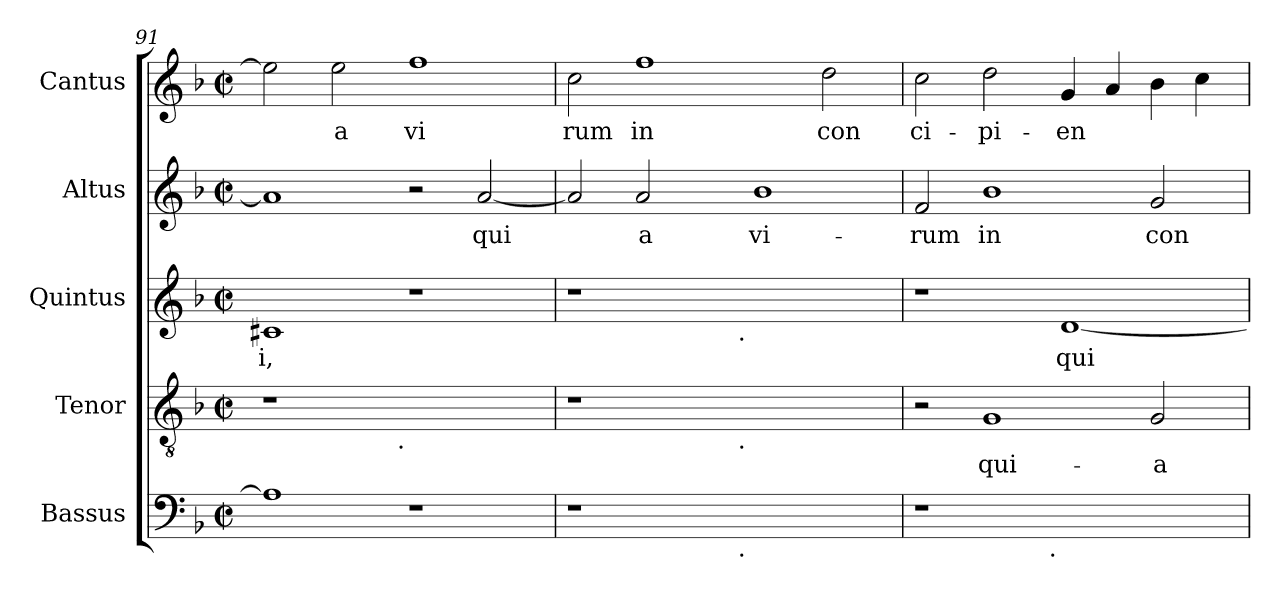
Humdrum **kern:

**kern	**text	**kern	**text	**kern	**text	**kern	**text	**kern	**text
*part5	*part5	*part4	*part4	*part3	*part3	*part2	*part2	*part1	*part1
*staff5	*staff5	*staff4	*staff4	*staff3	*staff3	*staff2	*staff2	*staff1	*staff1
*I"Bassus	*	*I"Tenor	*	*I"Quintus	*	*I"Altus	*	*I"Cantus	*
*clefF4	*	*clefGv2	*	*clefG2	*	*clefG2	*	*clefG2	*
*k[b-]	*	*k[b-]	*	*k[b-]	*	*k[b-]	*	*k[b-]	*
*F:	*	*F:	*	*F:	*	*F:	*	*F:	*
*M2/2	*	*M2/2	*	*M2/2	*	*M2/2	*	*M2/2	*
*met(c|)	*	*met(c|)	*	*met(c|)	*	*met(c|)	*	*met(c|)	*
=91	=91	=91	=91	=91	=91	=91	=91	=91	=91
!	!LO:LY:b:cj	!	!	!	!LO:LY:b	!	!LO:LY:b	!	!LO:LY:b:cj
*	*	*^	*	*	*	*	*	*	*
1A]	.	1r	2ryy	.	1c#X	i,	1a]	.	2ee\]	.
!	!	!	!	!	!	!	!	!	!	!LO:LY:b:cj
.	.	.	4...ryy	.	.	.	.	.	2ee\	a
!	!	!	!LO:TX:b:t=.	!	!	!	!	!	!	!
.	.	.	1ryy	.	.	.	.	.	.	.
!	!	!	!	!	!	!	!	!	!	!LO:LY:b:cj
1r	.	1ryy	.	.	1r	.	2r	.	1ff	vi
!	!	!	!	!	!	!	!	!LO:LY:b	!	!
.	.	.	.	.	.	.	[<2a/	qui-	.	.
.	.	.	32ryy	.	.	.	.	.	.	.
=92	=92	=92	=92	=92	=92	=92	=92	=92	=92	=92
!	!	!	!	!	!	!	!	!LO:LY:b	!	!LO:LY:b:cj
*^	*	*	*	*	*^	*	*	*	*	*
1r	2ryy	.	1r	2ryy	.	1r	2ryy	.	2a/]	--	2cc\	rum
!	!	!	!	!	!	!	!	!	!	!LO:LY:b	!	!LO:LY:b:cj
.	4ryy	.	.	4ryy	.	.	4ryy	.	2a/	-a	1ff	in
.	8ryy	.	.	8ryy	.	.	8ryy	.	.	.	.	.
.	16ryy	.	.	16ryy	.	.	16ryy	.	.	.	.	.
.	64ryy	.	.	64ryy	.	.	64ryy	.	.	.	.	.
!	!	!	!	!	!	!	!LO:TX:b:t=.	!	!	!	!	!
!	!	!	!	!LO:TX:b:t=.	!	!	!	!	!	!	!	!
!	!LO:TX:b:t=.	!	!	!	!	!	!	!	!	!	!	!
.	1ryy	.	.	1ryy	.	.	1ryy	.	.	.	.	.
!	!	!	!	!	!	!	!	!	!	!LO:LY:b	!	!
1ryy	.	.	1ryy	.	.	1ryy	.	.	1b-	vi-	.	.
!	!	!	!	!	!	!	!	!	!	!	!	!LO:LY:b:cj
.	.	.	.	.	.	.	.	.	.	.	2dd\	con
.	32.ryy	.	.	32.ryy	.	.	32.ryy	.	.	.	.	.
!!LO:LB:g=z
=93	=93	=93	=93	=93	=93	=93	=93	=93	=93	=93	=93	=93
!	!	!	!	!	!	!	!	!	!	!LO:LY:b	!	!LO:LY:b:cj
*	*	*	*v	*v	*	*	*	*	*	*	*	*
*	*	*	*	*	*v	*v	*	*	*	*	*
1r	2ryy	.	2r	.	1r	.	2f/	-rum	2cc\	ci-
!	!	!	!	!LO:LY:b:cj	!	!	!	!LO:LY:b	!	!LO:LY:b:cj
.	4...ryy	.	1G	qui-	.	.	1b-	in	2dd\	-pi-
!	!LO:TX:b:t=.	!	!	!	!	!	!	!	!	!
.	1ryy	.	.	.	.	.	.	.	.	.
!	!	!	!	!	!	!LO:LY:b	!	!	!	!LO:LY:b:cj
1ryy	.	.	.	.	[<1d	qui-	.	.	4g/	-en-
!	!	!	!	!	!	!	!	!	!	!LO:LY:b:cj
.	.	.	.	.	.	.	.	.	4a/	--
!	!	!	!	!LO:LY:b:cj	!	!	!	!LO:LY:b	!	!LO:LY:b:cj
.	.	.	2G/	-a	.	.	2g/	con	4b-\	--
!	!	!	!	!	!	!	!	!	!	!LO:LY:b:cj
.	.	.	.	.	.	.	.	.	4cc\	--
.	32ryy	.	.	.	.	.	.	.	.	.
*v	*v	*	*	*	*	*	*	*	*	*
=	=	=	=	=	=	=	=	=	=
*-	*-	*-	*-	*-	*-	*-	*-	*-	*-
